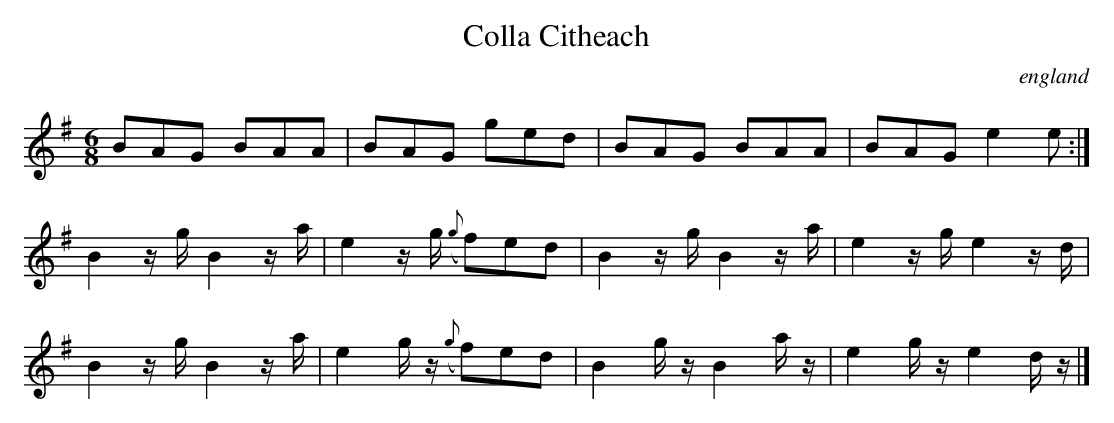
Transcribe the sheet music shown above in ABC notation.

X:1
T:Colla Citheach
O:england
M:6/8
L:1/8
K:G
BAG    BAA   |BAG        ged |BAG    BAA   |BAG    e2e   :|
B2z/g/ B2z/a/|e2z/g/ ({g}f)ed|B2z/g/ B2z/a/|e2z/g/ e2z/d/ |
B2z/g/ B2z/a/|e2g/z/ ({g}f)ed|B2g/z/ B2a/z/|e2g/z/ e2d/z/|]
